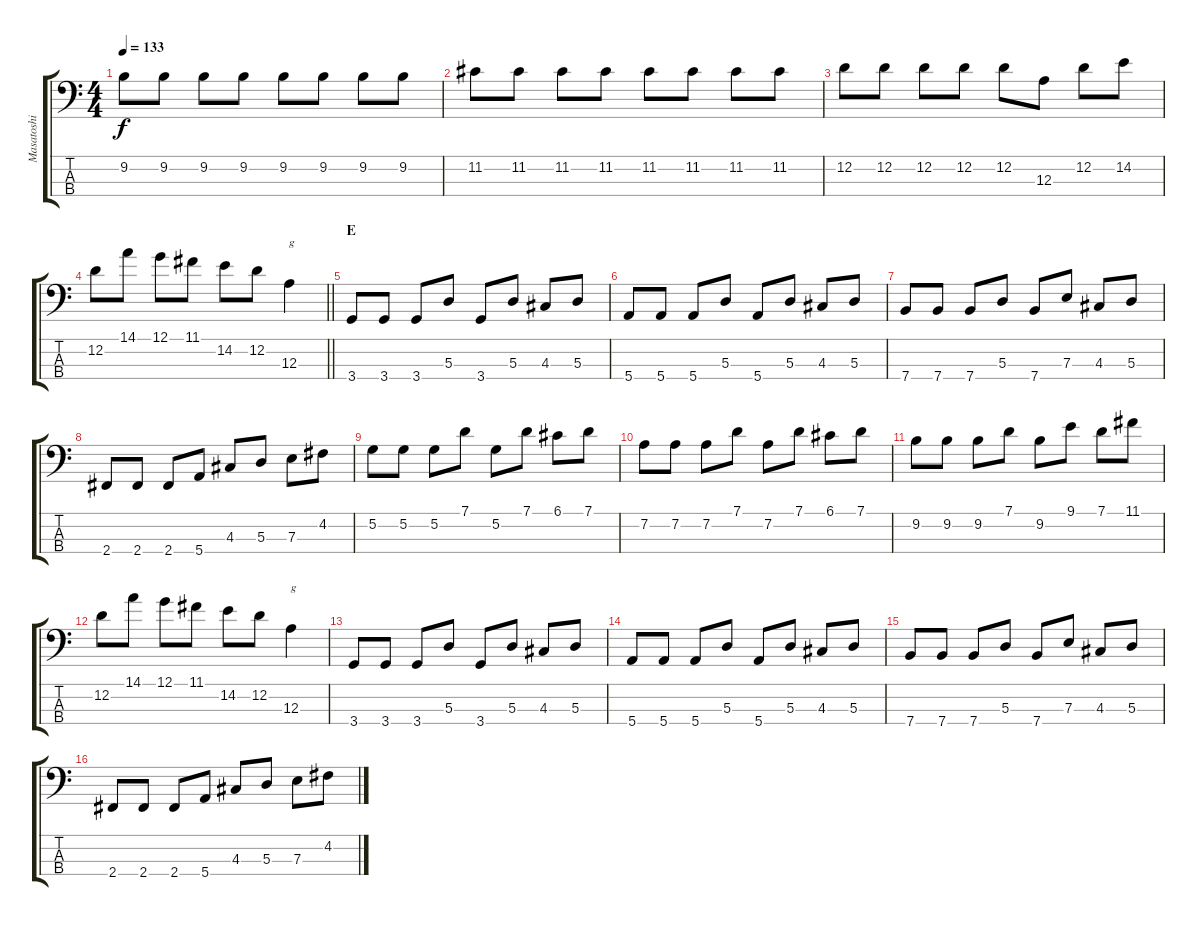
\track ("Masatoshi Bass" "Masatoshi ") {instrument electricbassfinger}
\staff {score tabs}
\tuning (G2 D2 A1 E1) {hide}
\ts (4 4)
\tempo 133
\clef f4
\ks c
9.2.8{dy f} 9.2.8 9.2.8 9.2.8 9.2.8 9.2.8 9.2.8 9.2.8 |
11.2.8 11.2.8 11.2.8 11.2.8 11.2.8 11.2.8 11.2.8 11.2.8 |
12.2.8 12.2.8 12.2.8 12.2.8 12.2.8 12.3.8 12.2.8 14.2.8 |
\barLineRight lightlight
12.2.8 14.1.8 12.1.8 11.1.8 14.2.8 12.2.8 12.3.4{txt "g"} |
\section ("" "E")
3.4.8 3.4.8 3.4.8 5.3.8 3.4.8 5.3.8 4.3.8 5.3.8 |
5.4.8 5.4.8 5.4.8 5.3.8 5.4.8 5.3.8 4.3.8 5.3.8 |
7.4.8 7.4.8 7.4.8 5.3.8 7.4.8 7.3.8 4.3.8 5.3.8 |
2.4.8 2.4.8 2.4.8 5.4.8 4.3.8 5.3.8 7.3.8 4.2.8 |
5.2.8 5.2.8 5.2.8 7.1.8 5.2.8 7.1.8 6.1.8 7.1.8 |
7.2.8 7.2.8 7.2.8 7.1.8 7.2.8 7.1.8 6.1.8 7.1.8 |
9.2.8 9.2.8 9.2.8 7.1.8 9.2.8 9.1.8 7.1.8 11.1.8 |
12.2.8 14.1.8 12.1.8 11.1.8 14.2.8 12.2.8 12.3.4{txt "g"} |
3.4.8 3.4.8 3.4.8 5.3.8 3.4.8 5.3.8 4.3.8 5.3.8 |
5.4.8 5.4.8 5.4.8 5.3.8 5.4.8 5.3.8 4.3.8 5.3.8 |
7.4.8 7.4.8 7.4.8 5.3.8 7.4.8 7.3.8 4.3.8 5.3.8 |
2.4.8 2.4.8 2.4.8 5.4.8 4.3.8 5.3.8 7.3.8 4.2.8
